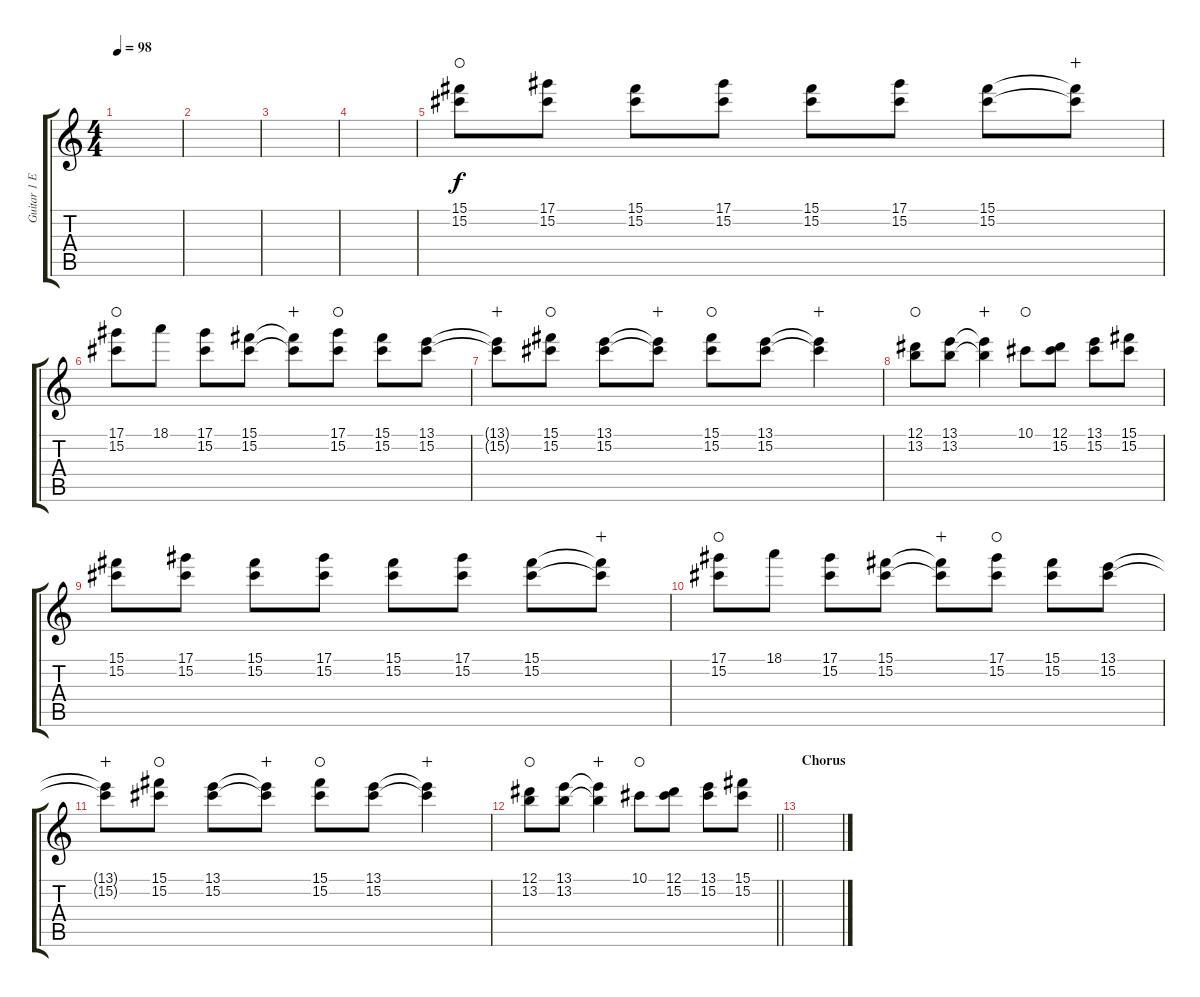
\track ("Guitar 1 Effects" "Guitar 1 E") {instrument overdrivenguitar}
\staff {score tabs}
\tuning (Eb4 Bb3 Gb3 Db3 Ab2 Eb2) {hide}
\ts (4 4)
\tempo 98
\clef g2
\ks c
|
|
|
|
(15.1 15.2).8{waho} (17.1 15.2).8 (15.1 15.2).8 (17.1 15.2).8 (15.1 15.2).8 (17.1 15.2).8 (15.1 15.2).8 (15.1{t} 15.2{t}).8{wahc} |
(17.1 15.2).8{waho} 18.1.8 (17.1 15.2).8 (15.1 15.2).8 (15.1{t} 15.2{t}).8{wahc} (17.1 15.2).8{waho} (15.1 15.2).8 (13.1 15.2).8 |
(13.1{t} 15.2{t}).8{wahc} (15.1 15.2).8{waho} (13.1 15.2).8 (13.1{t} 15.2{t}).8{wahc} (15.1 15.2).8{waho} (13.1 15.2).8 (13.1{t} 15.2{t}).4{wahc} |
(12.1 13.2).8{waho} (13.1 13.2).8 (13.1{t} 13.2{t}).4{wahc} 10.1.8{waho} (12.1 15.2).8 (13.1 15.2).8 (15.1 15.2).8 |
(15.1 15.2).8 (17.1 15.2).8 (15.1 15.2).8 (17.1 15.2).8 (15.1 15.2).8 (17.1 15.2).8 (15.1 15.2).8 (15.1{t} 15.2{t}).8{wahc} |
(17.1 15.2).8{waho} 18.1.8 (17.1 15.2).8 (15.1 15.2).8 (15.1{t} 15.2{t}).8{wahc} (17.1 15.2).8{waho} (15.1 15.2).8 (13.1 15.2).8 |
(13.1{t} 15.2{t}).8{wahc} (15.1 15.2).8{waho} (13.1 15.2).8 (13.1{t} 15.2{t}).8{wahc} (15.1 15.2).8{waho} (13.1 15.2).8 (13.1{t} 15.2{t}).4{wahc} |
\barLineRight lightlight
(12.1 13.2).8{waho} (13.1 13.2).8 (13.1{t} 13.2{t}).4{wahc} 10.1.8{waho} (12.1 15.2).8 (13.1 15.2).8 (15.1 15.2).8 |
\section ("" "Chorus")
